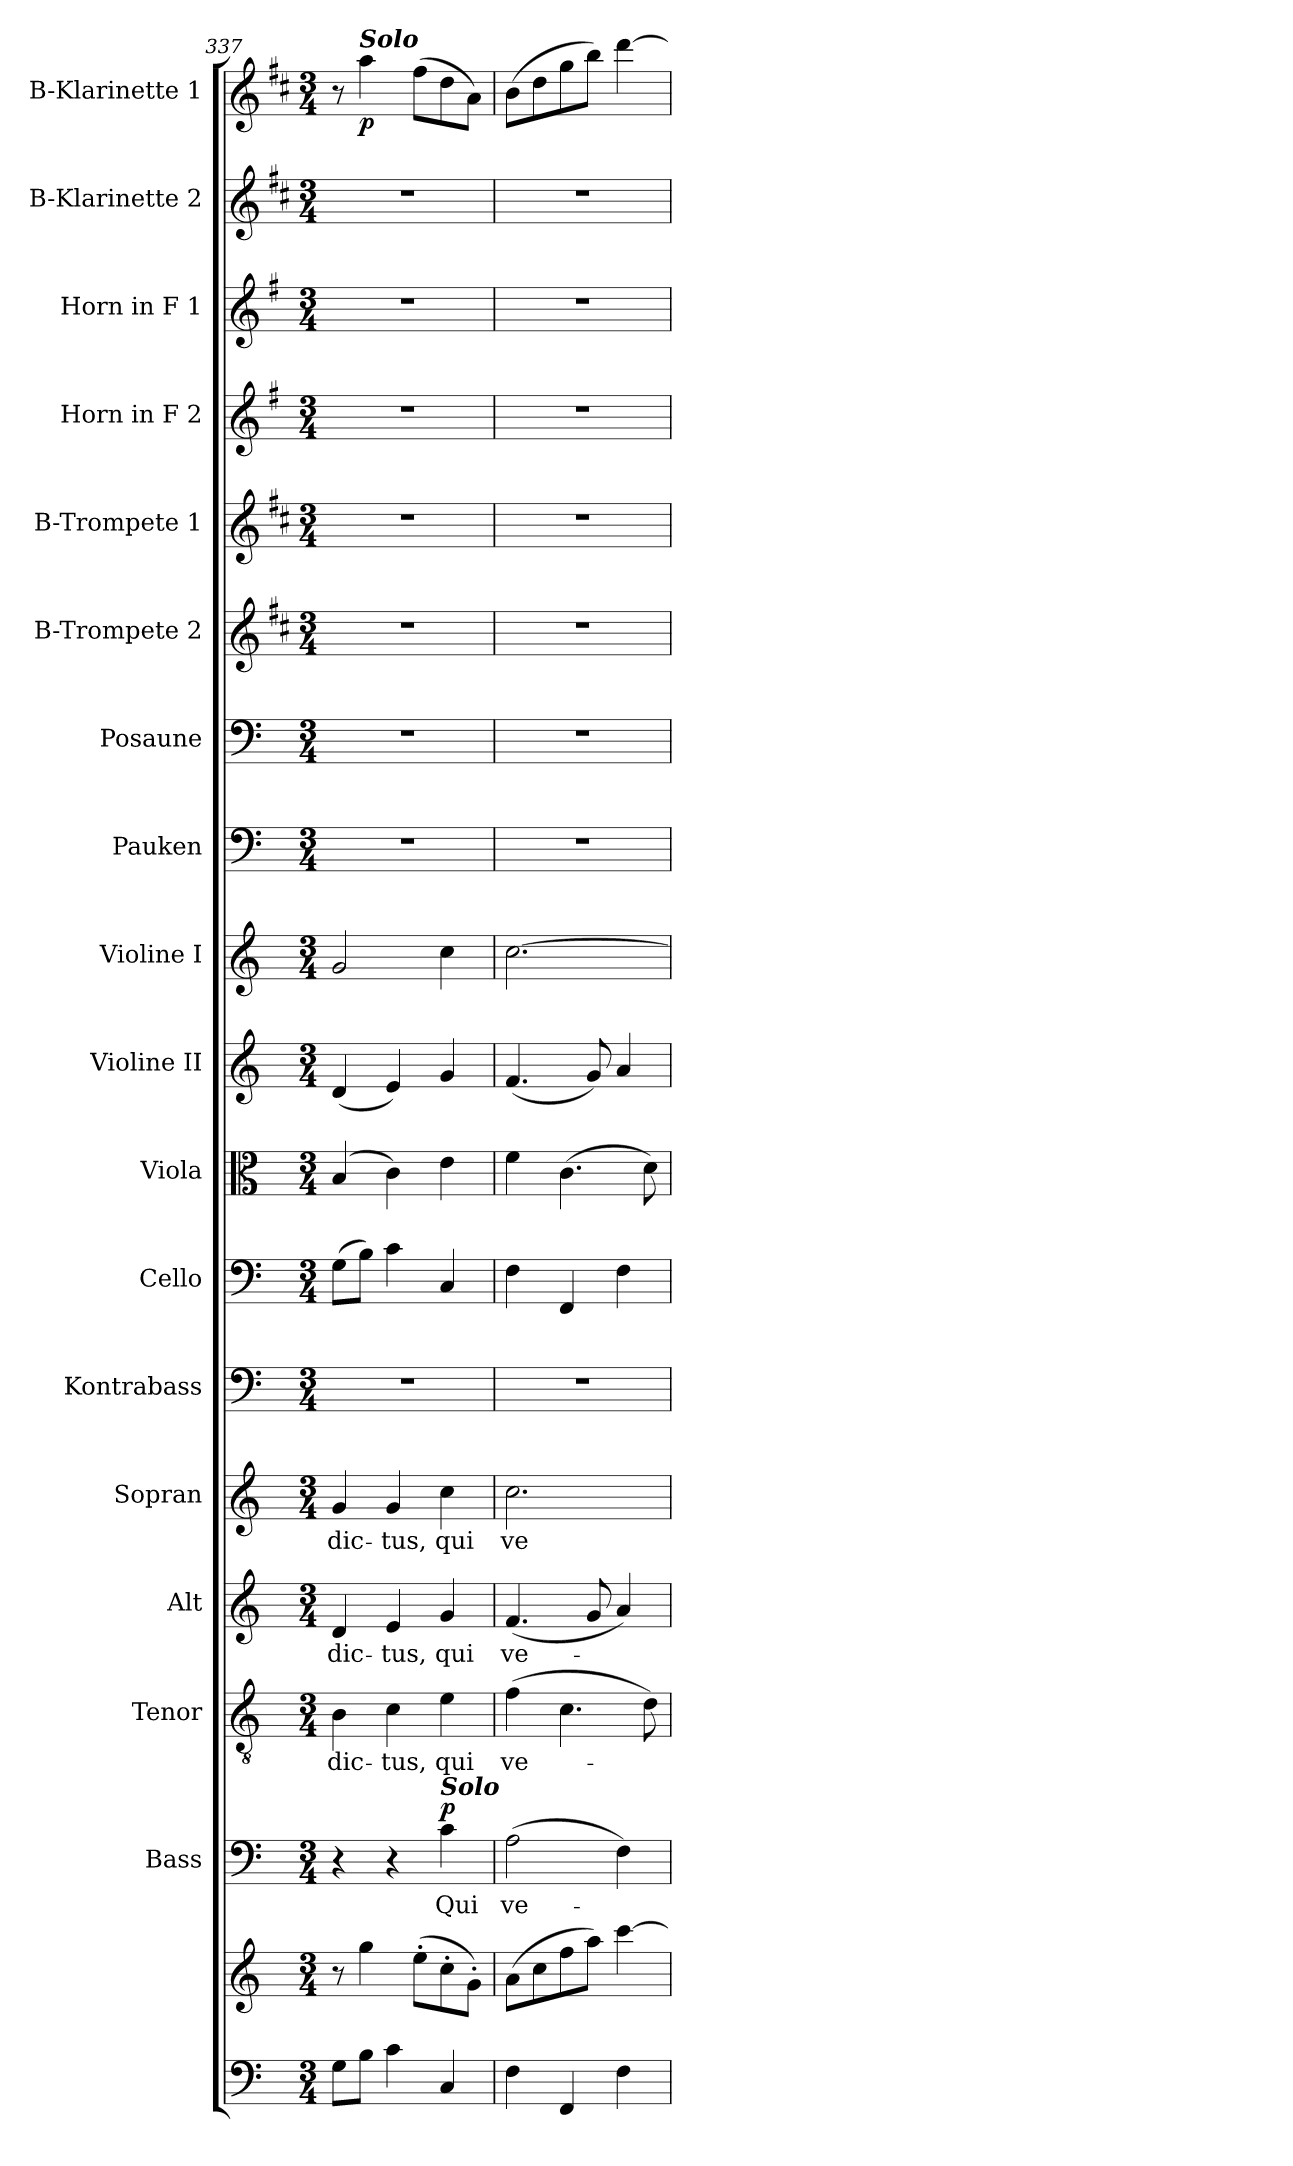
**kern	**kern	**kern	**text	**dynam	**kern	**text	**kern	**text	**kern	**text	**kern	**kern	**kern	**kern	**kern	**kern	**kern	**kern	**kern	**kern	**kern	**kern	**kern	**dynam
*part18	*part18	*part17	*part17	*part17	*part16	*part16	*part15	*part15	*part14	*part14	*part13	*part12	*part11	*part10	*part9	*part8	*part7	*part6	*part5	*part4	*part3	*part2	*part1	*part1
*staff19	*staff18	*staff17	*staff17	*staff17	*staff16	*staff16	*staff15	*staff15	*staff14	*staff14	*staff13	*staff12	*staff11	*staff10	*staff9	*staff8	*staff7	*staff6	*staff5	*staff4	*staff3	*staff2	*staff1	*staff1
*	*	*I"Bass	*	*	*I"Tenor	*	*I"Alt	*	*I"Sopran	*	*I"Kontrabass	*I"Cello	*I"Viola	*I"Violine II	*I"Violine I	*I"Pauken	*I"Posaune	*I"B-Trompete 2	*I"B-Trompete 1	*I"Horn in F 2	*I"Horn in F 1	*I"B-Klarinette 2	*I"B-Klarinette 1	*
*	*	*I'B.	*	*	*I'T.	*	*I'A.	*	*I'S.	*	*I'Kb.	*	*I'Vla.	*I'Vl. II	*I'Vl. I	*I'Pk.	*I'Pos.	*I'B Trp. 2	*I'B Trp. 1	*	*	*I'B Kl. 2	*I'B Kl. 1	*
*clefF4	*clefG2	*clefF4	*	*	*clefGv2	*	*clefG2	*	*clefG2	*	*clefF4	*clefF4	*clefC3	*clefG2	*clefG2	*clefF4	*clefF4	*clefG2	*clefG2	*clefG2	*clefG2	*clefG2	*clefG2	*
*	*	*	*	*	*	*	*	*	*	*	*ITrd7c12	*	*	*	*	*	*	*ITrd1c2	*ITrd1c2	*ITrd4c7	*ITrd4c7	*ITrd1c2	*ITrd1c2	*
*k[]	*k[]	*k[]	*	*	*k[]	*	*k[]	*	*k[]	*	*k[]	*k[]	*k[]	*k[]	*k[]	*k[]	*k[]	*k[]	*k[]	*k[]	*k[]	*k[]	*k[]	*
*C:	*C:	*C:	*	*	*C:	*	*C:	*	*C:	*	*C:	*C:	*C:	*C:	*C:	*C:	*C:	*C:	*C:	*C:	*C:	*C:	*C:	*
*M3/4	*M3/4	*M3/4	*	*	*M3/4	*	*M3/4	*	*M3/4	*	*M3/4	*M3/4	*M3/4	*M3/4	*M3/4	*M3/4	*M3/4	*M3/4	*M3/4	*M3/4	*M3/4	*M3/4	*M3/4	*
=337	=337	=337	=337	=337	=337	=337	=337	=337	=337	=337	=337	=337	=337	=337	=337	=337	=337	=337	=337	=337	=337	=337	=337	=337
!	!	!	!	!	!	!LO:LY:b	!	!LO:LY:b	!	!LO:LY:b	!	!	!	!	!	!	!	!	!	!	!	!	!	!
8G\L	8r	4r	.	.	4B\	-dic-	4d/	-dic-	4g/	-dic-	2.r	(>8G\L	(4B/	(<4d/	2g/	2.r	2.r	2.r	2.r	2.r	2.r	2.r	8r	.
!	!	!	!	!	!	!	!	!	!	!	!	!	!	!	!	!	!	!	!	!	!	!	!LO:TX:a:Bi:t=Solo	!
!	!	!	!	!	!	!	!	!	!	!	!	!	!	!	!	!	!	!	!	!	!	!	!	!LO:DY:b
8B\J	4gg\	.	.	.	.	.	.	.	.	.	.	8B\J)	.	.	.	.	.	.	.	.	.	.	4gg\	p
!	!	!	!	!	!	!LO:LY:b	!	!LO:LY:b	!	!LO:LY:b	!	!	!	!	!	!	!	!	!	!	!	!	!	!
4c\	.	4r	.	.	4c\	-tus,	4e/	-tus,	4g/	-tus,	.	4c\	4c\)	4e/)	.	.	.	.	.	.	.	.	.	.
.	(>8ee'>\L	.	.	.	.	.	.	.	.	.	.	.	.	.	.	.	.	.	.	.	.	.	(>8ee\L	.
!	!	!LO:TX:a:Bi:t=Solo	!	!	!	!	!	!	!	!	!	!	!	!	!	!	!	!	!	!	!	!	!	!
!	!	!	!LO:LY:b	!LO:DY:a	!	!LO:LY:b	!	!LO:LY:b	!	!LO:LY:b	!	!	!	!	!	!	!	!	!	!	!	!	!	!
4C/	8cc'>\	4c\	Qui	p	4e\	qui	4g/	qui	4cc\	qui	.	4C/	4e\	4g/	4cc\	.	.	.	.	.	.	.	8cc\	.
.	8g'>\J)	.	.	.	.	.	.	.	.	.	.	.	.	.	.	.	.	.	.	.	.	.	8g\J)	.
=338	=338	=338	=338	=338	=338	=338	=338	=338	=338	=338	=338	=338	=338	=338	=338	=338	=338	=338	=338	=338	=338	=338	=338	=338
!	!	!	!LO:LY:b	!	!	!LO:LY:b	!	!LO:LY:b	!	!LO:LY:b	!	!	!	!	!	!	!	!	!	!	!	!	!	!
4F\	(>8a\L	(>2A\	ve-	.	(>4f\	ve-	(<4.f/	ve-	2.cc\	ve-	2.r	4F\	4f\	(<4.f/	[2.cc\	2.r	2.r	2.r	2.r	2.r	2.r	2.r	(>8a\L	.
.	8cc\	.	.	.	.	.	.	.	.	.	.	.	.	.	.	.	.	.	.	.	.	.	8cc\	.
4FF/	8ff\	.	.	.	4.c\	.	.	.	.	.	.	4FF/	(>4.c\	.	.	.	.	.	.	.	.	.	8ff\	.
.	8aa\J)	.	.	.	.	.	8g/	.	.	.	.	.	.	8g/)	.	.	.	.	.	.	.	.	8aa\J)	.
4F\	[4ccc\	4F\)	.	.	.	.	4a/)	.	.	.	.	4F\	.	4a/	.	.	.	.	.	.	.	.	[4ccc\	.
.	.	.	.	.	8d\)	.	.	.	.	.	.	.	8d\)	.	.	.	.	.	.	.	.	.	.	.
=	=	=	=	=	=	=	=	=	=	=	=	=	=	=	=	=	=	=	=	=	=	=	=	=
*-	*-	*-	*-	*-	*-	*-	*-	*-	*-	*-	*-	*-	*-	*-	*-	*-	*-	*-	*-	*-	*-	*-	*-	*-
